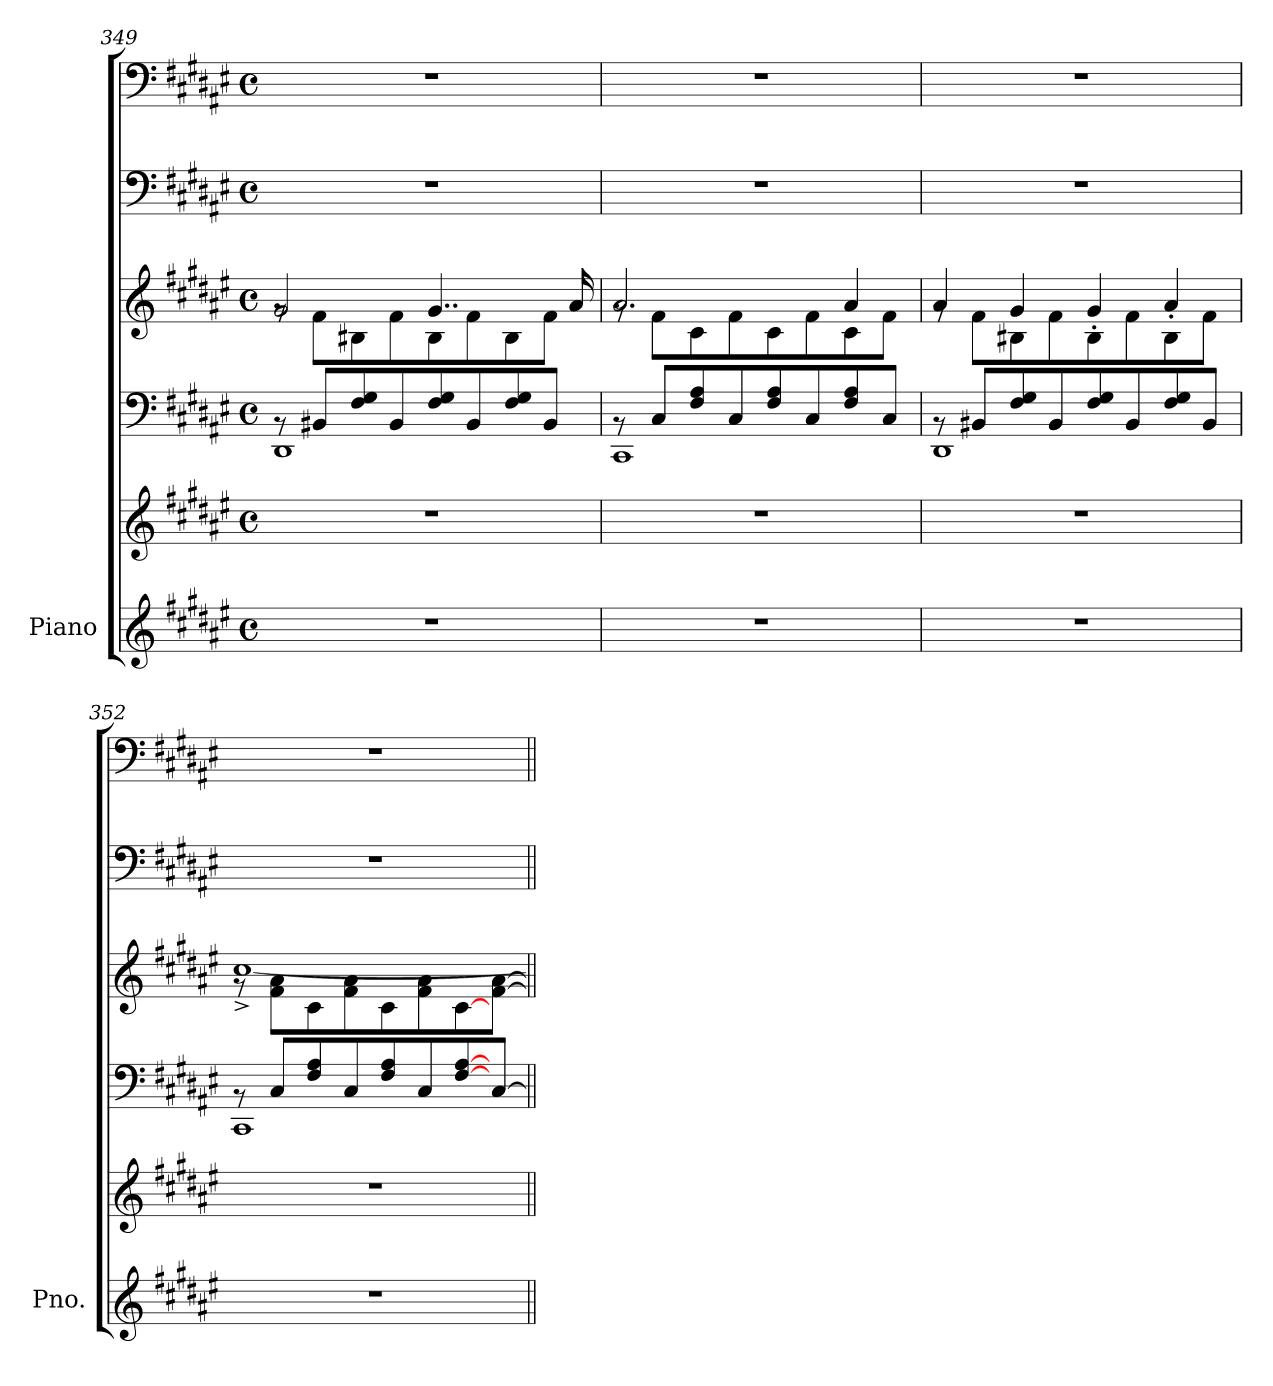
**kern	**kern	**kern	**kern	**kern	**kern
*part1	*part1	*part1	*part1	*part1	*part1
*staff6	*staff5	*staff4	*staff3	*staff2	*staff1
*I"Piano	*	*	*	*	*
*I'Pno.	*	*	*	*	*
*clefG2	*clefG2	*clefF4	*clefG2	*clefF4	*clefF4
*k[f#c#g#d#a#e#]	*k[f#c#g#d#a#e#]	*k[f#c#g#d#a#e#]	*k[f#c#g#d#a#e#]	*k[f#c#g#d#a#e#]	*k[f#c#g#d#a#e#]
*M4/4	*M4/4	*M4/4	*M4/4	*M4/4	*M4/4
*met(c)	*met(c)	*met(c)	*met(c)	*met(c)	*met(c)
*MM70	*MM70	*MM70	*MM70	*MM70	*MM70
=349	=349	=349	=349	=349	=349
*	*	*^	*^	*	*
1r	1r	8rBB	1DD#	8rg	2g#/	1r	1r
.	.	8BB#X/L	.	8f#\L	.	.	.
.	.	8F#/ 8G#/	.	8B#X\	.	.	.
.	.	8BB#/	.	8f#\	.	.	.
.	.	8F#/ 8G#/	.	8B#\	4..g#/	.	.
.	.	8BB#/	.	8f#\	.	.	.
.	.	8F#/ 8G#/	.	8B#\	.	.	.
.	.	8BB#/J	.	8f#\J	.	.	.
.	.	.	.	.	16a#/	.	.
=350	=350	=350	=350	=350	=350	=350	=350
*	*	*	*	*	*	*	*MM85
1r	1r	8rBB	1CC#	8rg	2.a#/	1r	1r
.	.	8C#/L	.	8f#\L	.	.	.
.	.	8F#/ 8A#/	.	8c#\	.	.	.
.	.	8C#/	.	8f#\	.	.	.
.	.	8F#/ 8A#/	.	8c#\	.	.	.
.	.	8C#/	.	8f#\	.	.	.
.	.	8F#/ 8A#/	.	8c#\	4a#/	.	.
.	.	8C#/J	.	8f#\J	.	.	.
=351	=351	=351	=351	=351	=351	=351	=351
*	*	*	*	*	*	*	*MM85
1r	1r	8rBB	1DD#	8rg	4a#/	1r	1r
.	.	8BB#X/L	.	8f#\L	.	.	.
.	.	8F#/ 8G#/	.	8B#X\	4g#/	.	.
.	.	8BB#/	.	8f#\	.	.	.
.	.	8F#/ 8G#/	.	8B#\	4g#'/	.	.
.	.	8BB#/	.	8f#\	.	.	.
.	.	8F#/ 8G#/	.	8B#\	4a#'/	.	.
.	.	8BB#/J	.	8f#\J	.	.	.
=352	=352	=352	=352	=352	=352	=352	=352
1r	1r	8rBB	1CC#	8rg	[1cc#^	1r	1r
.	.	8C#/L	.	8f#\ 8a#\L	.	.	.
.	.	8F#/ 8A#/	.	8c#\	.	.	.
.	.	8C#/	.	8f#\ 8a#\	.	.	.
.	.	8F#/ 8A#/	.	8c#\	.	.	.
.	.	8C#/	.	8f#\ 8a#\	.	.	.
.	.	[8F#/ [8A#/	.	[8c#\	.	.	.
.	.	[8C#/J	.	[8f#\ [8a#\J	.	.	.
*	*	*v	*v	*	*	*	*
*	*	*	*v	*v	*	*
=||	=||	=||	=||	=||	=||
*-	*-	*-	*-	*-	*-
